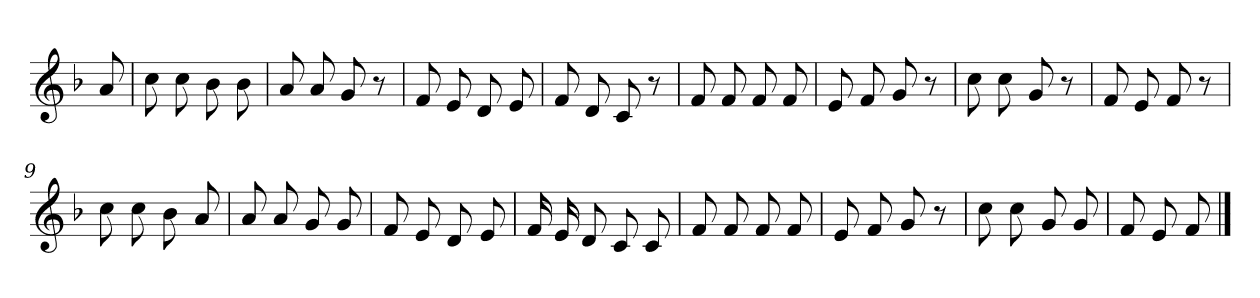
**kern
*part1
*staff1
*clefG2
*k[b-]
*F:
=
8a
=1
8cc
8cc
8b-
8b-
=2
8a
8a
8g
8r
=3
8f
8e
8d
8e
=4
8f
8d
8c
8r
=5
8f
8f
8f
8f
=6
8e
8f
8g
8r
=7
8cc
8cc
8g
8r
=8
8f
8e
8f
8r
=9
8cc
8cc
8b-
8a
=10
8a
8a
8g
8g
=11
8f
8e
8d
8e
=12
16f
16e
8d
8c
8c
=13
8f
8f
8f
8f
=14
8e
8f
8g
8r
=15
8cc
8cc
8g
8g
=16
8f
8e
8f
==
*-
